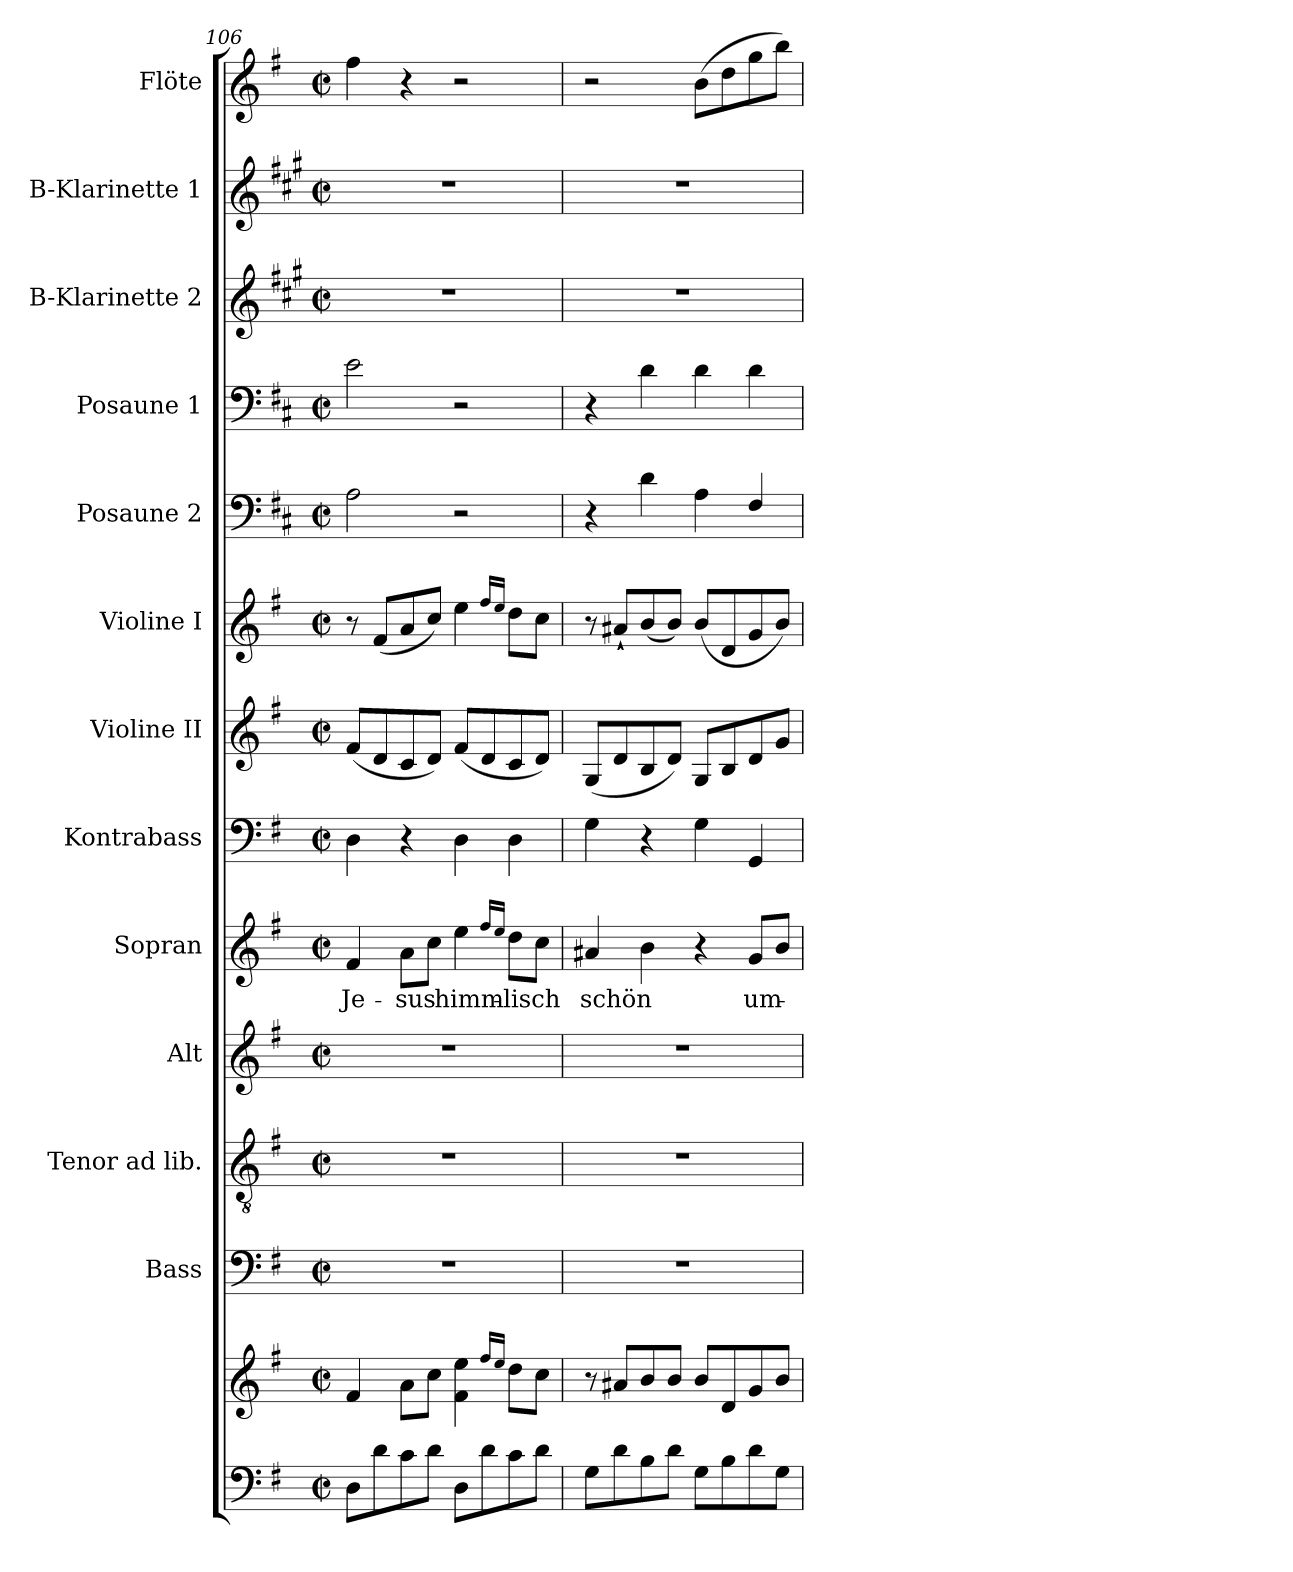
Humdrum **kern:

**kern	**kern	**kern	**kern	**kern	**kern	**text	**kern	**kern	**kern	**kern	**kern	**kern	**kern	**kern
*part13	*part13	*part12	*part11	*part10	*part9	*part9	*part8	*part7	*part6	*part5	*part4	*part3	*part2	*part1
*staff14	*staff13	*staff12	*staff11	*staff10	*staff9	*staff9	*staff8	*staff7	*staff6	*staff5	*staff4	*staff3	*staff2	*staff1
*	*	*I"Bass	*I"Tenor ad lib.	*I"Alt	*I"Sopran	*	*I"Kontrabass	*I"Violine II	*I"Violine I	*I"Posaune 2	*I"Posaune 1	*I"B-Klarinette 2	*I"B-Klarinette 1	*I"Flöte
*	*	*I'B.	*I'T.	*I'A.	*I'S.	*	*I'Kb.	*I'Vl. II	*I'Vl. I	*I'Pos 2	*I'Pos. 1	*I'B Kl. 2	*I'B Kl. 1	*I'Fl.
*clefF4	*clefG2	*clefF4	*clefGv2	*clefG2	*clefG2	*	*clefF4	*clefG2	*clefG2	*clefF4	*clefF4	*clefG2	*clefG2	*clefG2
*	*	*	*	*	*	*	*ITrd7c12	*	*	*ITrd4c7	*ITrd4c7	*ITrd1c2	*ITrd1c2	*
*k[f#]	*k[f#]	*k[f#]	*k[f#]	*k[f#]	*k[f#]	*	*k[f#]	*k[f#]	*k[f#]	*k[f#]	*k[f#]	*k[f#]	*k[f#]	*k[f#]
*G:	*G:	*G:	*G:	*G:	*G:	*	*G:	*G:	*G:	*G:	*G:	*G:	*G:	*G:
*M2/2	*M2/2	*M2/2	*M2/2	*M2/2	*M2/2	*	*M2/2	*M2/2	*M2/2	*M2/2	*M2/2	*M2/2	*M2/2	*M2/2
*met(c|)	*met(c|)	*met(c|)	*met(c|)	*met(c|)	*met(c|)	*	*met(c|)	*met(c|)	*met(c|)	*met(c|)	*met(c|)	*met(c|)	*met(c|)	*met(c|)
=106	=106	=106	=106	=106	=106	=106	=106	=106	=106	=106	=106	=106	=106	=106
!	!	!	!	!	!	!LO:LY:b	!	!	!	!	!	!	!	!
8D\L	4f#/	1r	1r	1r	4f#/	Je-	4DD\	(<8f#/L	8r	2D\	2A\	1r	1r	4ff#\
8d\	.	.	.	.	.	.	.	8d/	(<8f#/L	.	.	.	.	.
!	!	!	!	!	!	!LO:LY:b	!	!	!	!	!	!	!	!
8c\	8a\L	.	.	.	8a\L	-sus	4r	8c/	8a/	.	.	.	.	4r
8d\J	8cc\J	.	.	.	8cc\J	.	.	8d/J)	8cc/J)	.	.	.	.	.
!	!	!	!	!	!	!LO:LY:b	!	!	!	!	!	!	!	!
8D\L	4f#\ 4ee\	.	.	.	4ee\	himm-	4DD\	(<8f#/L	4ee\	2r	2r	.	.	2r
8d\	.	.	.	.	.	.	.	8d/	.	.	.	.	.	.
.	16qff#/LL	.	.	.	16qff#/LL	.	.	.	16qff#/LL	.	.	.	.	.
.	16qee/JJ	.	.	.	16qee/JJ	.	.	.	16qee/JJ	.	.	.	.	.
!	!	!	!	!	!	!LO:LY:b	!	!	!	!	!	!	!	!
8c\	8dd\L	.	.	.	8dd\L	-lisch	4DD\	8c/	8dd\L	.	.	.	.	.
8d\J	8cc\J	.	.	.	8cc\J	.	.	8d/J)	8cc\J	.	.	.	.	.
=107	=107	=107	=107	=107	=107	=107	=107	=107	=107	=107	=107	=107	=107	=107
!	!	!	!	!	!	!LO:LY:b	!	!	!	!	!	!	!	!
8G\L	8r	1r	1r	1r	4a#X/	schön	4GG\	(<8G/L	8r	4r	4r	1r	1r	2r
8d\	8a#X/L	.	.	.	.	.	.	8d/	8a#X`</L	.	.	.	.	.
8B\	8b/	.	.	.	4b\	.	4r	8B/	(<8b/	4G\	4G\	.	.	.
8d\J	8b/J	.	.	.	.	.	.	8d/J)	8b/J)	.	.	.	.	.
8G\L	8b/L	.	.	.	4r	.	4GG\	8G/L	(<8b/L	4D\	4G\	.	.	(>8b\L
8B\	8d/	.	.	.	.	.	.	8B/	8d/	.	.	.	.	8dd\
!	!	!	!	!	!	!LO:LY:b	!	!	!	!	!	!	!	!
8d\	8g/	.	.	.	8g/L	um-	4GGG/	8d/	8g/	4BB/	4G\	.	.	8gg\
8G\J	8b/J	.	.	.	8b/J	.	.	8g/J	8b/J)	.	.	.	.	8bb\J)
=	=	=	=	=	=	=	=	=	=	=	=	=	=	=
*-	*-	*-	*-	*-	*-	*-	*-	*-	*-	*-	*-	*-	*-	*-
